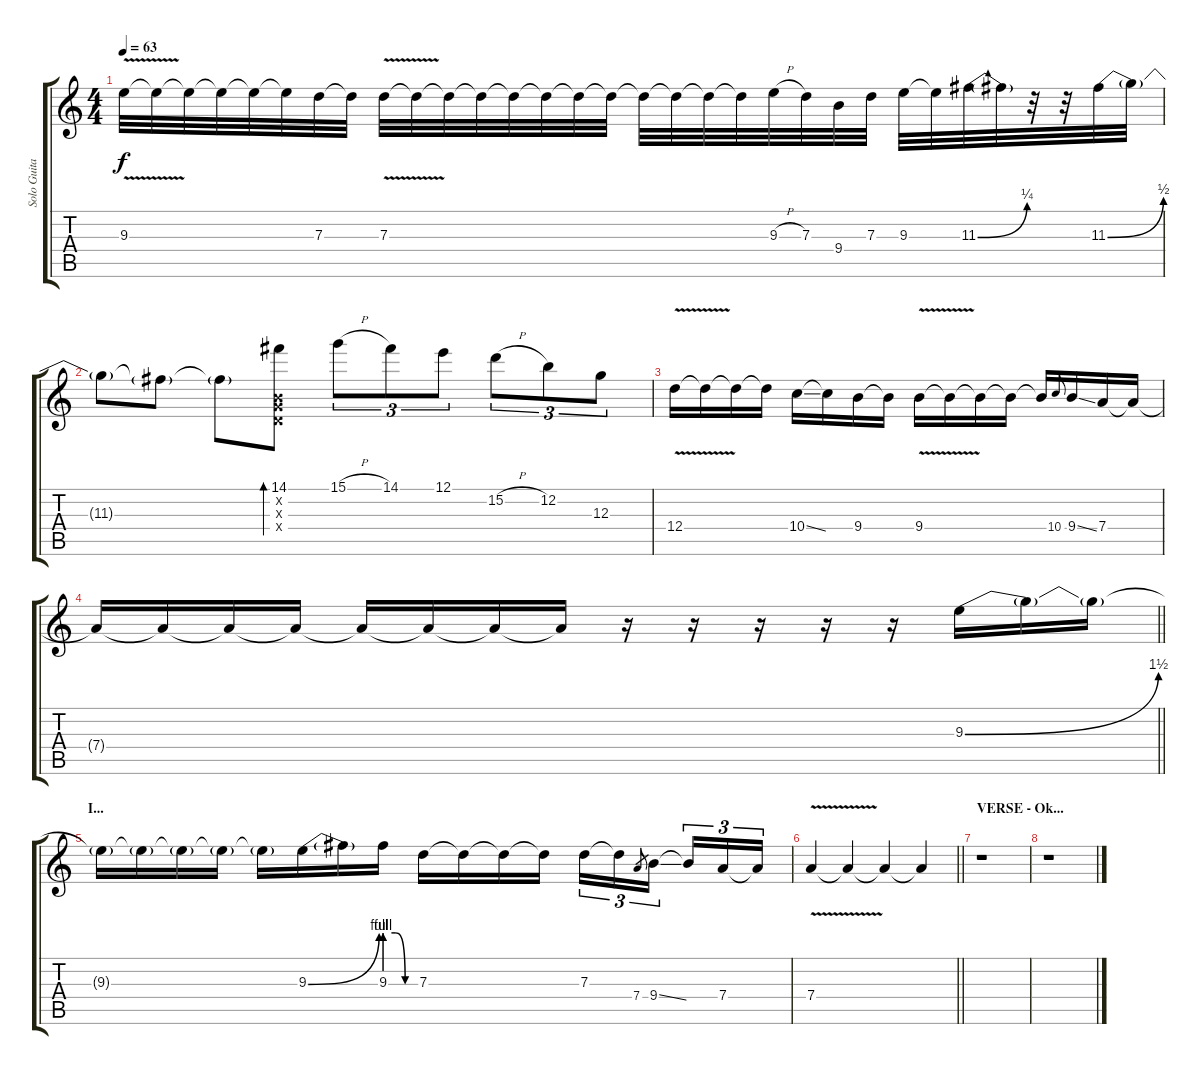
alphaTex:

\track ("Solo Guitar (Gilmour)" "Solo Guita") {instrument distortionguitar}
\staff {score tabs}
\tuning (E4 B3 G3 D3 A2 E2) {hide}
\ts (4 4)
\tempo 63
\clef g2
\ks c
9.3{v}.32{dy f} 9.3{t}.32 9.3{t}.32 9.3{t}.32 9.3{t}.32 9.3{t}.32 7.3.32 7.3{t}.32 7.3{v}.32 7.3{t}.32 7.3{t}.32 7.3{t}.32 7.3{t}.32 7.3{t}.32 7.3{t}.32 7.3{t}.32 7.3{t}.32 7.3{t}.32 7.3{t}.32 7.3{t}.32 9.3{h}.32 7.3.32 9.4.32 7.3.32 9.3.32 9.3{t}.32 11.3{be (bend 0 0 60 1)}.32 11.3{t}.32 r.32 r.32 11.3{be (bend 0 0 60 2)}.32 11.3{t}.32 |
11.3{t}.8 11.3{t}.8 11.3{t}.8 (14.1 0.2{x} 0.3{x} 0.4{x}).8{bd 240} 15.1{h}.8{tu (3 2)} 14.1.8{tu (3 2)} 12.1.8{tu (3 2)} 15.2{h}.8{tu (3 2)} 12.2.8{tu (3 2)} 12.3.8{tu (3 2)} |
12.4{v}.16 12.4{t}.16 12.4{t}.16 12.4{t}.16 10.4{ss}.16 10.4{t}.16 9.4.16 9.4{t}.16 9.4{v}.16 9.4{t}.16 9.4{t}.16 9.4{t}.16 9.4{t}.16 10.4.8{gr onbeat} 9.4{ss}.16 7.4.16 7.4{t}.16 |
\barLineRight lightlight
7.4{t}.16 7.4{t}.16 7.4{t}.16 7.4{t}.16 7.4{t}.16 7.4{t}.16 7.4{t}.16 7.4{t}.16 r.16 r.16 r.16 r.16 r.16 9.3{be (bend 0 0 60 6)}.16 9.3{t}.16 9.3{t}.16 |
\section ("" "I...")
9.3{t}.16 9.3{t}.16 9.3{t}.16 9.3{t}.16 9.3{t}.16 9.3{be (bend 0 0 60 4)}.16 9.3{t}.16 9.3{be (custom 0 4 20 4 40 0 60 0)}.16 7.3.16 7.3{t}.16 7.3{t}.16 7.3{t}.16 7.3.16{tu (3 2)} 7.3{t}.16{tu (3 2)} 7.4.8{gr} 9.4{ss}.16{tu (3 2) beam splitsecondary} 9.4{t}.16{tu (3 2)} 7.4.16{tu (3 2)} 7.4{t}.16{tu (3 2)} |
\barLineRight lightlight
7.4{v}.4 7.4{t}.4 7.4{t}.4 7.4{t}.4 |
\section ("" "VERSE - Ok...")
r.1 |
r.1
